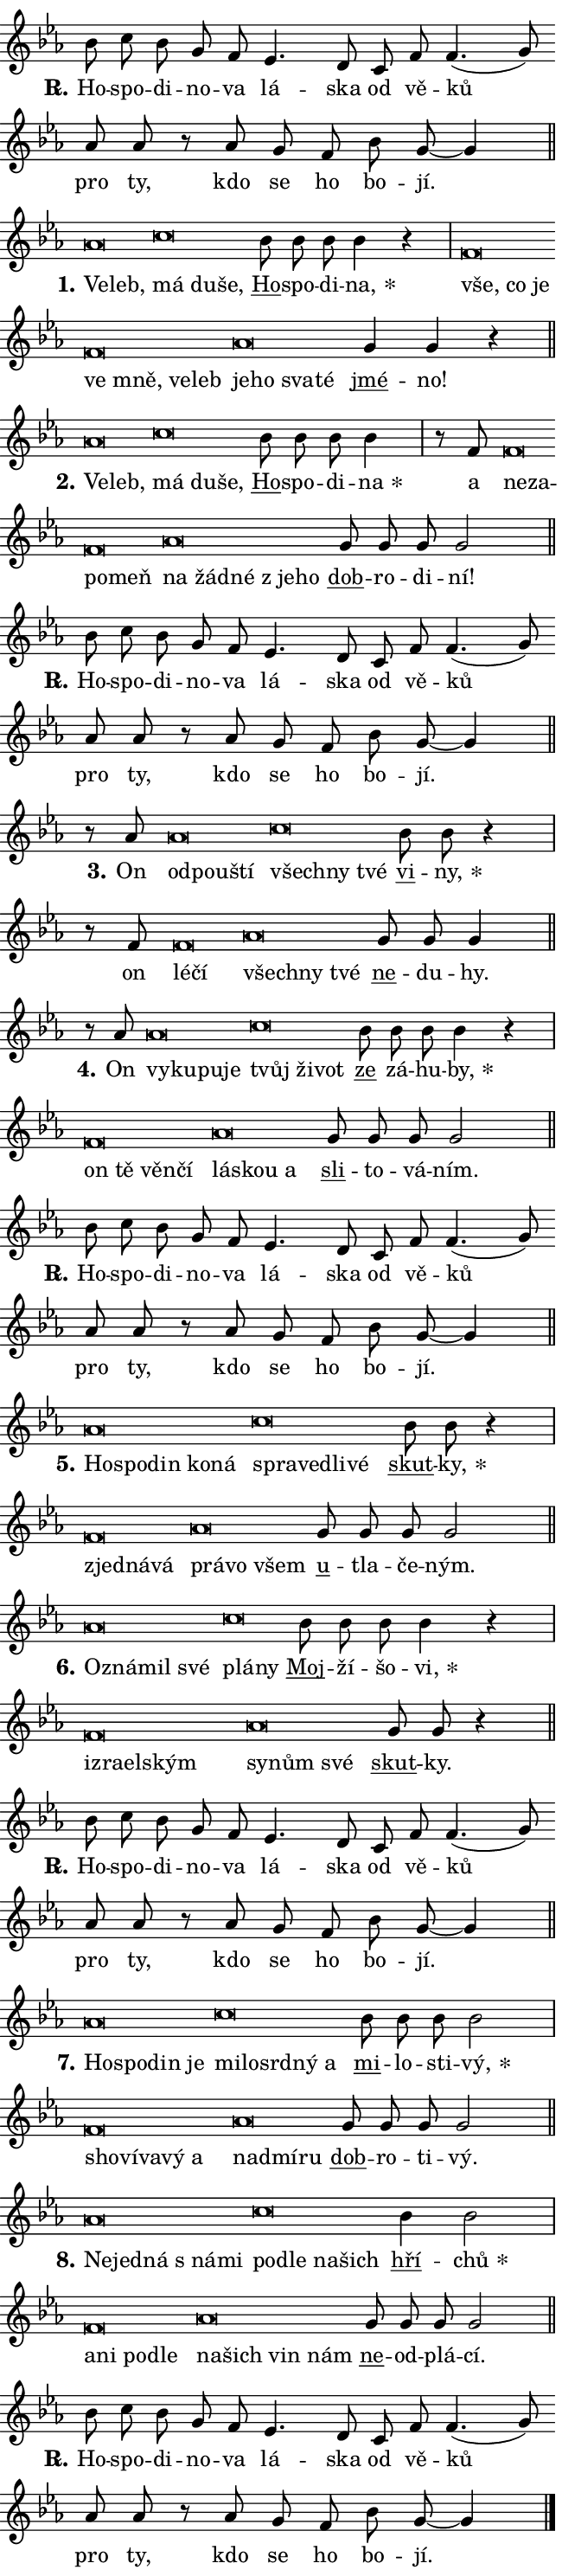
\version "2.24.0"
\header { tagline = "" }
\paper {
  indent = 0\cm
  top-margin = 0\cm
  right-margin = 0.13\cm % to fit lyric hyphens
  bottom-margin = 0\cm
  left-margin = 0\cm
  paper-width = 11\cm
  page-breaking = #ly:one-page-breaking
  system-system-spacing.basic-distance = #11
  score-system-spacing.basic-distance = #11
  ragged-last = ##f
}


%% Author: Thomas Morley
%% https://lists.gnu.org/archive/html/lilypond-user/2020-05/msg00002.html
#(define (line-position grob)
"Returns position of @var[grob} in current system:
   @code{'start}, if at first time-step
   @code{'end}, if at last time-step
   @code{'middle} otherwise
"
  (let* ((col (ly:item-get-column grob))
         (ln (ly:grob-object col 'left-neighbor))
         (rn (ly:grob-object col 'right-neighbor))
         (col-to-check-left (if (ly:grob? ln) ln col))
         (col-to-check-right (if (ly:grob? rn) rn col))
         (break-dir-left
           (and
             (ly:grob-property col-to-check-left 'non-musical #f)
             (ly:item-break-dir col-to-check-left)))
         (break-dir-right
           (and
             (ly:grob-property col-to-check-right 'non-musical #f)
             (ly:item-break-dir col-to-check-right))))
        (cond ((eqv? 1 break-dir-left) 'start)
              ((eqv? -1 break-dir-right) 'end)
              (else 'middle))))

#(define (tranparent-at-line-position vctor)
  (lambda (grob)
  "Relying on @code{line-position} select the relevant enry from @var{vctor}.
Used to determine transparency,"
    (case (line-position grob)
      ((end) (not (vector-ref vctor 0)))
      ((middle) (not (vector-ref vctor 1)))
      ((start) (not (vector-ref vctor 2))))))

noteHeadBreakVisibility =
#(define-music-function (break-visibility)(vector?)
"Makes @code{NoteHead}s transparent relying on @var{break-visibility}"
#{
  \override NoteHead.transparent =
    #(tranparent-at-line-position break-visibility)
#})

#(define delete-ledgers-for-transparent-note-heads
  (lambda (grob)
    "Reads whether a @code{NoteHead} is transparent.
If so this @code{NoteHead} is removed from @code{'note-heads} from
@var{grob}, which is supposed to be @code{LedgerLineSpanner}.
As a result ledgers are not printed for this @code{NoteHead}"
    (let* ((nhds-array (ly:grob-object grob 'note-heads))
           (nhds-list
             (if (ly:grob-array? nhds-array)
                 (ly:grob-array->list nhds-array)
                 '()))
           ;; Relies on the transparent-property being done before
           ;; Staff.LedgerLineSpanner.after-line-breaking is executed.
           ;; This is fragile ...
           (to-keep
             (remove
               (lambda (nhd)
                 (ly:grob-property nhd 'transparent #f))
               nhds-list)))
      ;; TODO find a better method to iterate over grob-arrays, similiar
      ;; to filter/remove etc for lists
      ;; For now rebuilt from scratch
      (set! (ly:grob-object grob 'note-heads)  '())
      (for-each
        (lambda (nhd)
          (ly:pointer-group-interface::add-grob grob 'note-heads nhd))
        to-keep))))

squashNotes = {
  \override NoteHead.X-extent = #'(-0.2 . 0.2)
  \override NoteHead.Y-extent = #'(-0.75 . 0)
  \override NoteHead.stencil =
    #(lambda (grob)
       (let ((pos (ly:grob-property grob 'staff-position)))
         (begin
           (if (< pos -7) (display "ERROR: Lower brevis then expected\n") (display ""))
           (if (<= pos -6) ly:text-interface::print ly:note-head::print))))
}
unSquashNotes = {
  \revert NoteHead.X-extent
  \revert NoteHead.Y-extent
  \revert NoteHead.stencil
}

hideNotes = \noteHeadBreakVisibility #begin-of-line-visible
unHideNotes = \noteHeadBreakVisibility #all-visible

% work-around for resetting accidentals
% https://lilypond.org/doc/v2.23/Documentation/notation/displaying-rhythms#unmetered-music
cadenzaMeasure = {
  \cadenzaOff
  \partial 1024 s1024
  \cadenzaOn
}

#(define-markup-command (accent layout props text) (markup?)
  "Underline accented syllable"
  (interpret-markup layout props
    #{\markup \override #'(offset . 4.3) \underline { #text }#}))

responsum = \markup \concat {
  "R" \hspace #-1.05 \path #0.1 #'((moveto 0 0.07) (lineto 0.9 0.8)) \hspace #0.05 "."
}

spaceSize = #0.6828661417322834 % exact space size for TeX Gyre Schola

\layout {
  \context {
    \Staff
    \remove "Time_signature_engraver"
    \override LedgerLineSpanner.after-line-breaking = #delete-ledgers-for-transparent-note-heads
  }
  \context {
    \Lyrics {
      \override LyricSpace.minimum-distance = \spaceSize
      \override LyricText.font-name = #"TeX Gyre Schola"
      \override LyricText.font-size = 1
      \override StanzaNumber.font-name = #"TeX Gyre Schola Bold"
      \override StanzaNumber.font-size = 1
    }
  }
  \context {
    \Score 
    \override NoteHead.text =
      #(lambda (grob) 
        (let ((pos (ly:grob-property grob 'staff-position)))
          #{\markup {
            \combine
              \halign #-0.55 \raise #(if (= pos -6) 0 0.5) \override #'(thickness . 2) \draw-line #'(3.2 . 0)
              \musicglyph "noteheads.sM1"
          }#}))
  }
}

% magnetic-lyrics.ily
%
%   written by
%     Jean Abou Samra <jean@abou-samra.fr>
%     Werner Lemberg <wl@gnu.org>
%
%   adapted by
%     Jiri Hon <jiri.hon@gmail.com>
%
% Version 2022-Apr-15

% https://www.mail-archive.com/lilypond-user@gnu.org/msg149350.html

#(define (Left_hyphen_pointer_engraver context)
   "Collect syllable-hyphen-syllable occurrences in lyrics and store
them in properties.  This engraver only looks to the left.  For
example, if the lyrics input is @code{foo -- bar}, it does the
following.

@itemize @bullet
@item
Set the @code{text} property of the @code{LyricHyphen} grob between
@q{foo} and @q{bar} to @code{foo}.

@item
Set the @code{left-hyphen} property of the @code{LyricText} grob with
text @q{foo} to the @code{LyricHyphen} grob between @q{foo} and
@q{bar}.
@end itemize

Use this auxiliary engraver in combination with the
@code{lyric-@/text::@/apply-@/magnetic-@/offset!} hook."
   (let ((hyphen #f)
         (text #f))
     (make-engraver
      (acknowledgers
       ((lyric-syllable-interface engraver grob source-engraver)
        (set! text grob)))
      (end-acknowledgers
       ((lyric-hyphen-interface engraver grob source-engraver)
        ;(when (not (grob::has-interface grob 'lyric-space-interface))
          (set! hyphen grob)));)
      ((stop-translation-timestep engraver)
       (when (and text hyphen)
         (ly:grob-set-object! text 'left-hyphen hyphen))
       (set! text #f)
       (set! hyphen #f)))))

#(define (lyric-text::apply-magnetic-offset! grob)
   "If the space between two syllables is less than the value in
property @code{LyricText@/.details@/.squash-threshold}, move the right
syllable to the left so that it gets concatenated with the left
syllable.

Use this function as a hook for
@code{LyricText@/.after-@/line-@/breaking} if the
@code{Left_@/hyphen_@/pointer_@/engraver} is active."
   (let ((hyphen (ly:grob-object grob 'left-hyphen #f)))
     (when hyphen
       (let ((left-text (ly:spanner-bound hyphen LEFT)))
         (when (grob::has-interface left-text 'lyric-syllable-interface)
           (let* ((common (ly:grob-common-refpoint grob left-text X))
                  (this-x-ext (ly:grob-extent grob common X))
                  (left-x-ext
                   (begin
                     ;; Trigger magnetism for left-text.
                     (ly:grob-property left-text 'after-line-breaking)
                     (ly:grob-extent left-text common X)))
                  ;; `delta` is the gap width between two syllables.
                  (delta (- (interval-start this-x-ext)
                            (interval-end left-x-ext)))
                  (details (ly:grob-property grob 'details))
                  (threshold (assoc-get 'squash-threshold details 0.2)))
             (when (< delta threshold)
               (let* (;; We have to manipulate the input text so that
                      ;; ligatures crossing syllable boundaries are not
                      ;; disabled.  For languages based on the Latin
                      ;; script this is essentially a beautification.
                      ;; However, for non-Western scripts it can be a
                      ;; necessity.
                      (lt (ly:grob-property left-text 'text))
                      (rt (ly:grob-property grob 'text))
                      (is-space (grob::has-interface hyphen 'lyric-space-interface))
                      (space (if is-space " " ""))
                      (extra-delta (if is-space spaceSize 0))
                      ;; Append new syllable.
                      (ltrt-space (if (and (string? lt) (string? rt))
                                (string-append lt space rt)
                                (make-concat-markup (list lt space rt))))
                      ;; Right-align `ltrt` to the right side.
                      (ltrt-space-markup (grob-interpret-markup
                               grob
                               (make-translate-markup
                                (cons (interval-length this-x-ext) 0)
                                (make-right-align-markup ltrt-space)))))
                 (begin
                   ;; Don't print `left-text`.
                   (ly:grob-set-property! left-text 'stencil #f)
                   ;; Set text and stencil (which holds all collected
                   ;; syllables so far) and shift it to the left.
                   (ly:grob-set-property! grob 'text ltrt-space)
                   (ly:grob-set-property! grob 'stencil ltrt-space-markup)
                   (ly:grob-translate-axis! grob (- (- delta extra-delta)) X))))))))))


#(define (lyric-hyphen::displace-bounds-first grob)
   ;; Make very sure this callback isn't triggered too early.
   (let ((left (ly:spanner-bound grob LEFT))
         (right (ly:spanner-bound grob RIGHT)))
     (ly:grob-property left 'after-line-breaking)
     (ly:grob-property right 'after-line-breaking)
     (ly:lyric-hyphen::print grob)))

squashThreshold = #0.4

\layout {
  \context {
    \Lyrics
    \consists #Left_hyphen_pointer_engraver
    \override LyricText.after-line-breaking =
      #lyric-text::apply-magnetic-offset!
    \override LyricHyphen.stencil = #lyric-hyphen::displace-bounds-first
    \override LyricText.details.squash-threshold = \squashThreshold
    \override LyricHyphen.minimum-distance = 0
    \override LyricHyphen.minimum-length = \squashThreshold
  }
}

squashText = \override LyricText.details.squash-threshold = 9999
unSquashText = \override LyricText.details.squash-threshold = \squashThreshold

leftText = \override LyricText.self-alignment-X = #LEFT
unLeftText = \revert LyricText.self-alignment-X

starOffset = #(lambda (grob) 
                (let ((x_offset (ly:self-alignment-interface::aligned-on-x-parent grob)))
                  (if (= x_offset 0) 0 (+ x_offset 1.2))))

star = #(define-music-function (syllable)(string?)
"Append star separator at the end of a syllable"
#{
  \once \override LyricText.X-offset = #starOffset
  \lyricmode { \markup {
    #syllable
    \override #'((font-name . "TeX Gyre Schola Bold")) \hspace #0.2 \lower #0.65 \larger "*"
  } }
#})

starAccent = #(define-music-function (syllable)(string?)
"Append star separator at the end of a syllable and make accent"
#{
  \once \override LyricText.X-offset = #starOffset
  \lyricmode { \markup {
    \accent #syllable
    \override #'((font-name . "TeX Gyre Schola Bold")) \hspace #0.2 \lower #0.65 \larger "*"
  } }
#})

breath = #(define-music-function (syllable)(string?)
"Append breathing indicator at the end of a syllable"
#{
  \lyricmode { \markup { #syllable "+" } }
#})

optionalBreath = #(define-music-function (syllable)(string?)
"Append optional breathing indicator at the end of a syllable"
#{
  \lyricmode { \markup { #syllable "(+)" } }
#})


\score {
    <<
        \new Voice = "melody" { \cadenzaOn \key es \major \relative { bes'8 c bes g f es4. d8 \bar "" c f f4.( g8)] \bar "" as as \bar "" r as g f bes g~ g4 \cadenzaMeasure \bar "||" \break } }
        \new Lyrics \lyricsto "melody" { \lyricmode { \set stanza = \responsum
Ho -- spo -- di -- no -- va lá -- ska od vě -- ků pro ty, kdo se ho bo -- jí. } }
    >>
    \layout {}
}

\score {
    <<
        \new Voice = "melody" { \cadenzaOn \key es \major \relative { \squashNotes as'\breve*1/16 \hideNotes \breve*1/16 \bar "" \unHideNotes \unSquashNotes \squashNotes c\breve*1/16 \hideNotes \breve*1/16 \breve*1/16 \bar "" \unHideNotes \unSquashNotes \bar "" bes8 bes bes bes4 r \cadenzaMeasure \bar "|" \squashNotes f\breve*1/16 \hideNotes \breve*1/16 \bar "" \breve*1/16 \bar "" \breve*1/16 \bar "" \breve*1/16 \bar "" \breve*1/16 \breve*1/16 \bar "" \unHideNotes \unSquashNotes \squashNotes as\breve*1/16 \hideNotes \breve*1/16 \bar "" \breve*1/16 \breve*1/16 \bar "" \unHideNotes \unSquashNotes \bar "" g4 g r \cadenzaMeasure \bar "||" \break } }
        \new Lyrics \lyricsto "melody" { \lyricmode { \set stanza = "1."
\leftText Ve -- \squashText leb, \unSquashText má \squashText du -- še, \unLeftText \unSquashText \markup \accent Ho -- spo -- di -- \star na, \leftText vše, \squashText co je ve mně, ve -- leb \unSquashText je -- \squashText ho sva -- té \unLeftText \unSquashText \markup \accent jmé -- no! } }
    >>
    \layout {}
}

\score {
    <<
        \new Voice = "melody" { \cadenzaOn \key es \major \relative { \squashNotes as'\breve*1/16 \hideNotes \breve*1/16 \bar "" \unHideNotes \unSquashNotes \squashNotes c\breve*1/16 \hideNotes \breve*1/16 \breve*1/16 \bar "" \unHideNotes \unSquashNotes \bar "" bes8 bes bes bes4 \cadenzaMeasure \bar "|" r8 f8 \squashNotes f\breve*1/16 \hideNotes \breve*1/16 \bar "" \breve*1/16 \breve*1/16 \bar "" \unHideNotes \unSquashNotes \squashNotes as\breve*1/16 \hideNotes \breve*1/16 \bar "" \breve*1/16 \bar "" \breve*1/16 \breve*1/16 \bar "" \unHideNotes \unSquashNotes \bar "" g8 g g g2 \cadenzaMeasure \bar "||" \break } }
        \new Lyrics \lyricsto "melody" { \lyricmode { \set stanza = "2."
\leftText Ve -- \squashText leb, \unSquashText má \squashText du -- še, \unLeftText \unSquashText \markup \accent Ho -- spo -- di -- \star na a \leftText ne -- \squashText za -- po -- meň \unSquashText na \squashText žád -- né "z je" -- ho \unLeftText \unSquashText \markup \accent dob -- ro -- di -- ní! } }
    >>
    \layout {}
}

\score {
    <<
        \new Voice = "melody" { \cadenzaOn \key es \major \relative { bes'8 c bes g f es4. d8 \bar "" c f f4.( g8)] \bar "" as as \bar "" r as g f bes g~ g4 \cadenzaMeasure \bar "||" \break } }
        \new Lyrics \lyricsto "melody" { \lyricmode { \set stanza = \responsum
Ho -- spo -- di -- no -- va lá -- ska od vě -- ků pro ty, kdo se ho bo -- jí. } }
    >>
    \layout {}
}

\score {
    <<
        \new Voice = "melody" { \cadenzaOn \key es \major \relative { r8 as'8 \squashNotes as\breve*1/16 \hideNotes \breve*1/16 \breve*1/16 \bar "" \unHideNotes \unSquashNotes \squashNotes c\breve*1/16 \hideNotes \breve*1/16 \breve*1/16 \bar "" \unHideNotes \unSquashNotes \bar "" bes8 bes r4 \cadenzaMeasure \bar "|" r8 f8 \squashNotes f\breve*1/16 \hideNotes \breve*1/16 \bar "" \unHideNotes \unSquashNotes \squashNotes as\breve*1/16 \hideNotes \breve*1/16 \breve*1/16 \bar "" \unHideNotes \unSquashNotes \bar "" g8 g g4 \cadenzaMeasure \bar "||" \break } }
        \new Lyrics \lyricsto "melody" { \lyricmode { \set stanza = "3."
On \leftText od -- \squashText pou -- ští \unSquashText všech -- \squashText ny tvé \unLeftText \unSquashText \markup \accent vi -- \star ny, on \leftText lé -- \squashText čí \unSquashText všech -- \squashText ny tvé \unLeftText \unSquashText \markup \accent ne -- du -- hy. } }
    >>
    \layout {}
}

\score {
    <<
        \new Voice = "melody" { \cadenzaOn \key es \major \relative { r8 as'8 \squashNotes as\breve*1/16 \hideNotes \breve*1/16 \bar "" \breve*1/16 \breve*1/16 \bar "" \unHideNotes \unSquashNotes \squashNotes c\breve*1/16 \hideNotes \breve*1/16 \breve*1/16 \bar "" \unHideNotes \unSquashNotes \bar "" bes8 bes bes bes4 r \cadenzaMeasure \bar "|" \squashNotes f\breve*1/16 \hideNotes \breve*1/16 \bar "" \breve*1/16 \breve*1/16 \bar "" \unHideNotes \unSquashNotes \squashNotes as\breve*1/16 \hideNotes \breve*1/16 \breve*1/16 \bar "" \unHideNotes \unSquashNotes \bar "" g8 g g g2 \cadenzaMeasure \bar "||" \break } }
        \new Lyrics \lyricsto "melody" { \lyricmode { \set stanza = "4."
On \leftText vy -- \squashText ku -- pu -- je \unSquashText tvůj \squashText ži -- vot \unLeftText \unSquashText \markup \accent ze zá -- hu -- \star by, \leftText on \squashText tě věn -- čí \unSquashText lá -- \squashText skou a \unLeftText \unSquashText \markup \accent sli -- to -- vá -- ním. } }
    >>
    \layout {}
}

\score {
    <<
        \new Voice = "melody" { \cadenzaOn \key es \major \relative { bes'8 c bes g f es4. d8 \bar "" c f f4.( g8)] \bar "" as as \bar "" r as g f bes g~ g4 \cadenzaMeasure \bar "||" \break } }
        \new Lyrics \lyricsto "melody" { \lyricmode { \set stanza = \responsum
Ho -- spo -- di -- no -- va lá -- ska od vě -- ků pro ty, kdo se ho bo -- jí. } }
    >>
    \layout {}
}

\score {
    <<
        \new Voice = "melody" { \cadenzaOn \key es \major \relative { \squashNotes as'\breve*1/16 \hideNotes \breve*1/16 \bar "" \breve*1/16 \bar "" \breve*1/16 \breve*1/16 \bar "" \unHideNotes \unSquashNotes \squashNotes c\breve*1/16 \hideNotes \breve*1/16 \bar "" \breve*1/16 \breve*1/16 \bar "" \unHideNotes \unSquashNotes \bar "" bes8 bes r4 \cadenzaMeasure \bar "|" \squashNotes f\breve*1/16 \hideNotes \breve*1/16 \breve*1/16 \bar "" \unHideNotes \unSquashNotes \squashNotes as\breve*1/16 \hideNotes \breve*1/16 \breve*1/16 \bar "" \unHideNotes \unSquashNotes \bar "" g8 g g g2 \cadenzaMeasure \bar "||" \break } }
        \new Lyrics \lyricsto "melody" { \lyricmode { \set stanza = "5."
\leftText Ho -- \squashText spo -- din ko -- ná \unSquashText spra -- \squashText ve -- dli -- vé \unLeftText \unSquashText \markup \accent skut -- \star ky, \leftText zjed -- \squashText ná -- vá \unSquashText prá -- \squashText vo všem \unLeftText \unSquashText \markup \accent u -- tla -- če -- ným. } }
    >>
    \layout {}
}

\score {
    <<
        \new Voice = "melody" { \cadenzaOn \key es \major \relative { \squashNotes as'\breve*1/16 \hideNotes \breve*1/16 \bar "" \breve*1/16 \breve*1/16 \bar "" \unHideNotes \unSquashNotes \squashNotes c\breve*1/16 \hideNotes \breve*1/16 \bar "" \unHideNotes \unSquashNotes \bar "" bes8 bes bes bes4 r \cadenzaMeasure \bar "|" \squashNotes f\breve*1/16 \hideNotes \breve*1/16 \bar "" \breve*1/16 \breve*1/16 \bar "" \unHideNotes \unSquashNotes \squashNotes as\breve*1/16 \hideNotes \breve*1/16 \breve*1/16 \bar "" \unHideNotes \unSquashNotes \bar "" g8 g r4 \cadenzaMeasure \bar "||" \break } }
        \new Lyrics \lyricsto "melody" { \lyricmode { \set stanza = "6."
\leftText Oz -- \squashText ná -- mil své \unSquashText plá -- \squashText ny \unLeftText \unSquashText \markup \accent Moj -- ží -- šo -- \star vi, \leftText iz -- \squashText ra -- el -- ským \unSquashText sy -- \squashText nům své \unLeftText \unSquashText \markup \accent skut -- ky. } }
    >>
    \layout {}
}

\score {
    <<
        \new Voice = "melody" { \cadenzaOn \key es \major \relative { bes'8 c bes g f es4. d8 \bar "" c f f4.( g8)] \bar "" as as \bar "" r as g f bes g~ g4 \cadenzaMeasure \bar "||" \break } }
        \new Lyrics \lyricsto "melody" { \lyricmode { \set stanza = \responsum
Ho -- spo -- di -- no -- va lá -- ska od vě -- ků pro ty, kdo se ho bo -- jí. } }
    >>
    \layout {}
}

\score {
    <<
        \new Voice = "melody" { \cadenzaOn \key es \major \relative { \squashNotes as'\breve*1/16 \hideNotes \breve*1/16 \bar "" \breve*1/16 \breve*1/16 \bar "" \unHideNotes \unSquashNotes \squashNotes c\breve*1/16 \hideNotes \breve*1/16 \bar "" \breve*1/16 \bar "" \breve*1/16 \breve*1/16 \bar "" \unHideNotes \unSquashNotes \bar "" bes8 bes bes bes2 \cadenzaMeasure \bar "|" \squashNotes f\breve*1/16 \hideNotes \breve*1/16 \bar "" \breve*1/16 \bar "" \breve*1/16 \breve*1/16 \bar "" \unHideNotes \unSquashNotes \squashNotes as\breve*1/16 \hideNotes \breve*1/16 \breve*1/16 \bar "" \unHideNotes \unSquashNotes \bar "" g8 g g g2 \cadenzaMeasure \bar "||" \break } }
        \new Lyrics \lyricsto "melody" { \lyricmode { \set stanza = "7."
\leftText Ho -- \squashText spo -- din je \unSquashText mi -- \squashText lo -- srd -- ný a \unLeftText \unSquashText \markup \accent mi -- lo -- sti -- \star vý, \leftText sho -- \squashText ví -- va -- vý a \unSquashText nad -- \squashText mí -- ru \unLeftText \unSquashText \markup \accent dob -- ro -- ti -- vý. } }
    >>
    \layout {}
}

\score {
    <<
        \new Voice = "melody" { \cadenzaOn \key es \major \relative { \squashNotes as'\breve*1/16 \hideNotes \breve*1/16 \bar "" \breve*1/16 \bar "" \breve*1/16 \breve*1/16 \bar "" \unHideNotes \unSquashNotes \squashNotes c\breve*1/16 \hideNotes \breve*1/16 \bar "" \breve*1/16 \breve*1/16 \bar "" \unHideNotes \unSquashNotes \bar "" bes4 bes2 \cadenzaMeasure \bar "|" \squashNotes f\breve*1/16 \hideNotes \breve*1/16 \bar "" \breve*1/16 \breve*1/16 \bar "" \unHideNotes \unSquashNotes \squashNotes as\breve*1/16 \hideNotes \breve*1/16 \bar "" \breve*1/16 \breve*1/16 \bar "" \unHideNotes \unSquashNotes \bar "" g8 g g g2 \cadenzaMeasure \bar "||" \break } }
        \new Lyrics \lyricsto "melody" { \lyricmode { \set stanza = "8."
\leftText Ne -- \squashText jed -- ná "s ná" -- mi \unSquashText po -- \squashText dle na -- šich \unLeftText \unSquashText \markup \accent hří -- \star chů \leftText a -- \squashText ni po -- dle \unSquashText na -- \squashText šich vin nám \unLeftText \unSquashText \markup \accent ne -- od -- plá -- cí. } }
    >>
    \layout {}
}

\score {
    <<
        \new Voice = "melody" { \cadenzaOn \key es \major \relative { bes'8 c bes g f es4. d8 \bar "" c f f4.( g8)] \bar "" as as \bar "" r as g f bes g~ g4 \cadenzaMeasure \bar "||" \break } \bar "|." }
        \new Lyrics \lyricsto "melody" { \lyricmode { \set stanza = \responsum
Ho -- spo -- di -- no -- va lá -- ska od vě -- ků pro ty, kdo se ho bo -- jí. } }
    >>
    \layout {}
}
